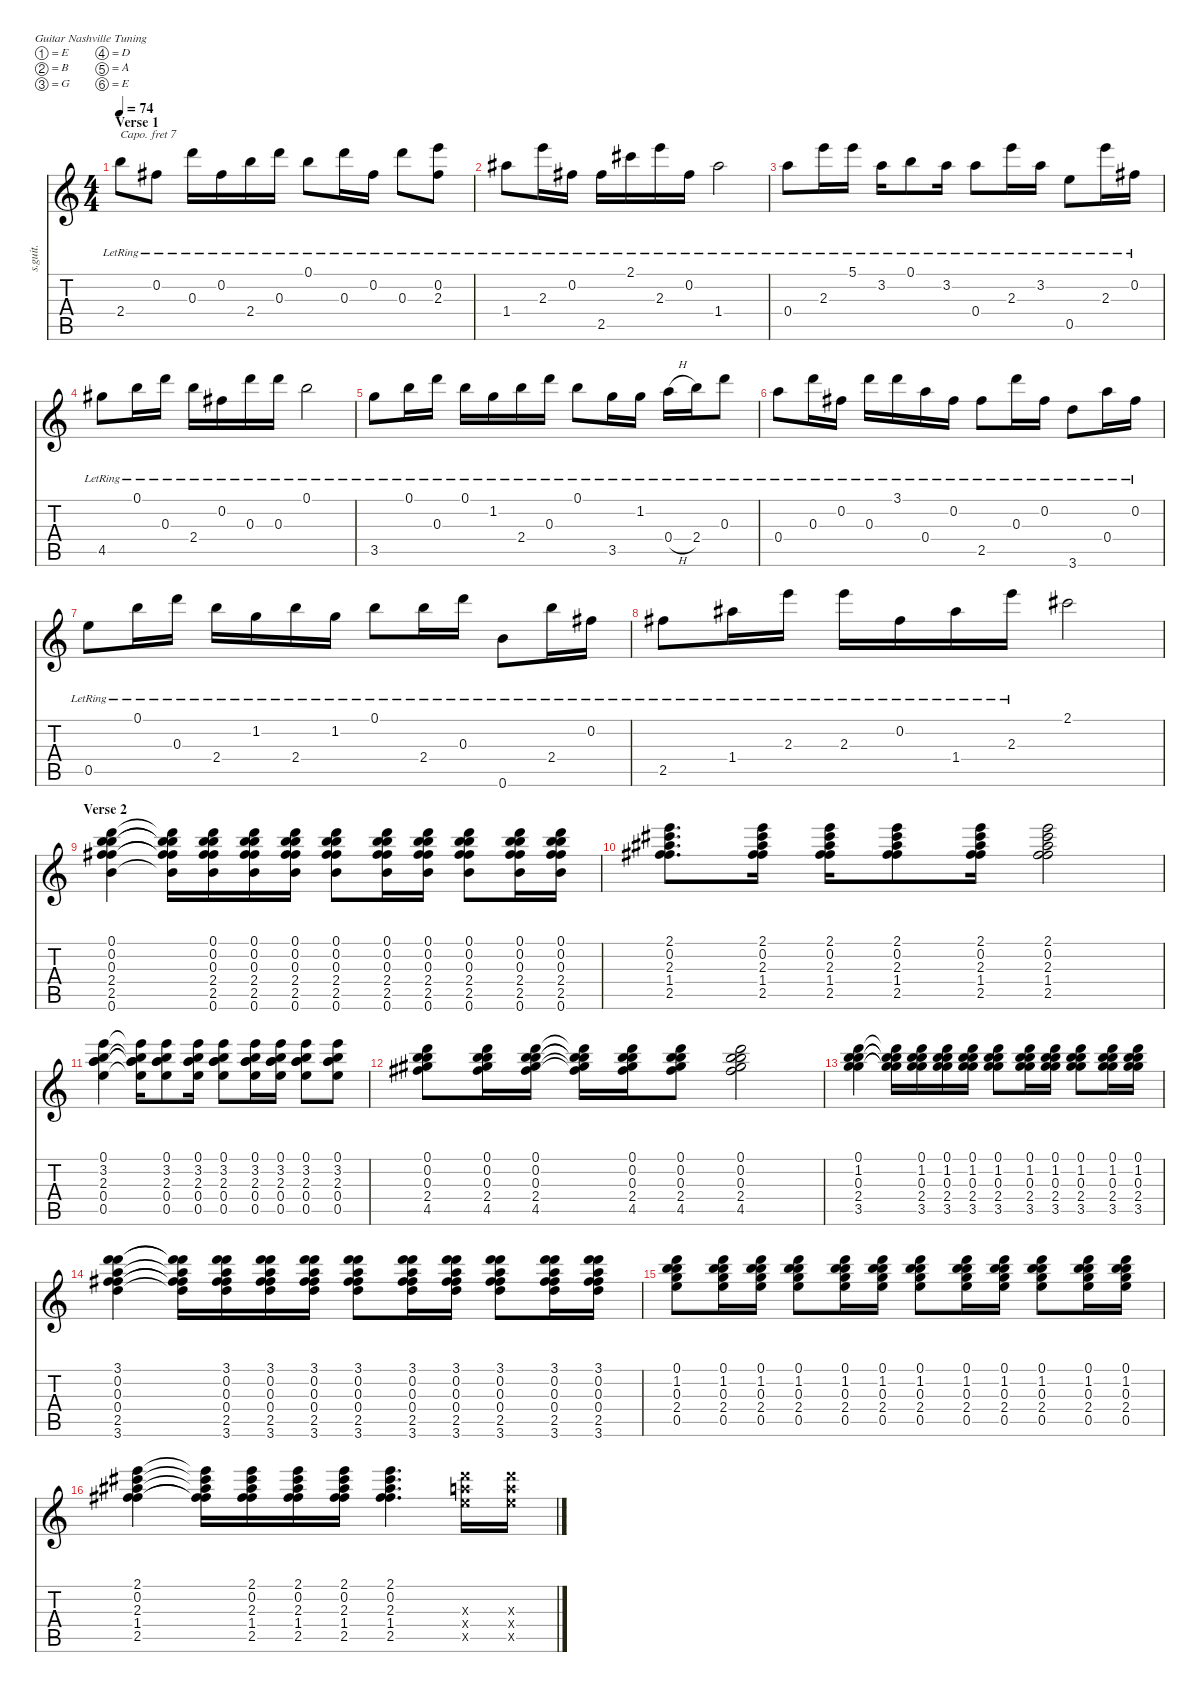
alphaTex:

\defaultSystemsLayout 4
\hideDynamics
\bracketExtendMode nobrackets
\track ("Glen Frey - 12 String Guitar" "s.guit.") {instrument acousticguitarsteel}
\staff {score tabs}
\capo 7
\tuning (E4 B3 G4 D4 A3 E3)
\ts (4 4)
\section ("" "Verse 1")
\tempo 74
\clef g2
\ks c
2.4{lr}.8{lyrics (0 "") lyrics (1 "") lyrics (2 "") lyrics (3 "") lyrics (4 "") dy f} 0.2{lr}.8{lyrics (0 "") lyrics (1 "") lyrics (2 "") lyrics (3 "") lyrics (4 "")} 0.3{lr}.16{lyrics (0 "") lyrics (1 "") lyrics (2 "") lyrics (3 "") lyrics (4 "")} 0.2{lr}.16{lyrics (0 "") lyrics (1 "") lyrics (2 "") lyrics (3 "") lyrics (4 "")} 2.4{lr}.16{lyrics (0 "") lyrics (1 "") lyrics (2 "") lyrics (3 "") lyrics (4 "")} 0.3{lr}.16{lyrics (0 "") lyrics (1 "") lyrics (2 "") lyrics (3 "") lyrics (4 "")} 0.1{lr}.8{lyrics (0 "") lyrics (1 "") lyrics (2 "") lyrics (3 "") lyrics (4 "")} 0.3{lr}.16{lyrics (0 "") lyrics (1 "") lyrics (2 "") lyrics (3 "") lyrics (4 "")} 0.2{lr}.16{lyrics (0 "") lyrics (1 "") lyrics (2 "") lyrics (3 "") lyrics (4 "")} 0.3{lr}.8{lyrics (0 "") lyrics (1 "") lyrics (2 "") lyrics (3 "") lyrics (4 "")} (0.2{lr} 2.3{lr}).8{lyrics (0 "") lyrics (1 "") lyrics (2 "") lyrics (3 "") lyrics (4 "")} |
1.4{lr acc #}.8{lyrics (0 "") lyrics (1 "") lyrics (2 "") lyrics (3 "") lyrics (4 "")} 2.3{lr}.16{lyrics (0 "") lyrics (1 "") lyrics (2 "") lyrics (3 "") lyrics (4 "")} 0.2{lr}.16{lyrics (0 "") lyrics (1 "") lyrics (2 "") lyrics (3 "") lyrics (4 "")} 2.5{lr}.16{lyrics (0 "") lyrics (1 "") lyrics (2 "") lyrics (3 "") lyrics (4 "")} 2.1{lr acc #}.16{lyrics (0 "") lyrics (1 "") lyrics (2 "") lyrics (3 "") lyrics (4 "")} 2.3{lr}.16{lyrics (0 "") lyrics (1 "") lyrics (2 "") lyrics (3 "") lyrics (4 "")} 0.2{lr}.16{lyrics (0 "") lyrics (1 "") lyrics (2 "") lyrics (3 "") lyrics (4 "")} 1.4{lr acc #}.2{lyrics (0 "") lyrics (1 "") lyrics (2 "") lyrics (3 "") lyrics (4 "")} |
0.4{lr}.8{lyrics (0 "") lyrics (1 "") lyrics (2 "") lyrics (3 "") lyrics (4 "")} 2.3{lr}.16{lyrics (0 "") lyrics (1 "") lyrics (2 "") lyrics (3 "") lyrics (4 "")} 5.1{lr}.16{lyrics (0 "") lyrics (1 "") lyrics (2 "") lyrics (3 "") lyrics (4 "")} 3.2{lr}.16{lyrics (0 "") lyrics (1 "") lyrics (2 "") lyrics (3 "") lyrics (4 "")} 0.1{lr}.8{lyrics (0 "") lyrics (1 "") lyrics (2 "") lyrics (3 "") lyrics (4 "")} 3.2{lr}.16{lyrics (0 "") lyrics (1 "") lyrics (2 "") lyrics (3 "") lyrics (4 "")} 0.4{lr}.8{lyrics (0 "") lyrics (1 "") lyrics (2 "") lyrics (3 "") lyrics (4 "")} 2.3{lr}.16{lyrics (0 "") lyrics (1 "") lyrics (2 "") lyrics (3 "") lyrics (4 "")} 3.2{lr}.16{lyrics (0 "") lyrics (1 "") lyrics (2 "") lyrics (3 "") lyrics (4 "")} 0.5{lr}.8{lyrics (0 "") lyrics (1 "") lyrics (2 "") lyrics (3 "") lyrics (4 "")} 2.3{lr}.16{lyrics (0 "") lyrics (1 "") lyrics (2 "") lyrics (3 "") lyrics (4 "")} 0.2{lr}.16{lyrics (0 "") lyrics (1 "") lyrics (2 "") lyrics (3 "") lyrics (4 "")} |
4.5{lr acc #}.8{lyrics (0 "") lyrics (1 "") lyrics (2 "") lyrics (3 "") lyrics (4 "")} 0.1{lr}.16{lyrics (0 "") lyrics (1 "") lyrics (2 "") lyrics (3 "") lyrics (4 "")} 0.3{lr}.16{lyrics (0 "") lyrics (1 "") lyrics (2 "") lyrics (3 "") lyrics (4 "")} 2.4{lr}.16{lyrics (0 "") lyrics (1 "") lyrics (2 "") lyrics (3 "") lyrics (4 "")} 0.2{lr}.16{lyrics (0 "") lyrics (1 "") lyrics (2 "") lyrics (3 "") lyrics (4 "")} 0.3{lr}.16{lyrics (0 "") lyrics (1 "") lyrics (2 "") lyrics (3 "") lyrics (4 "")} 0.3{lr}.16{lyrics (0 "") lyrics (1 "") lyrics (2 "") lyrics (3 "") lyrics (4 "")} 0.1{lr}.2{lyrics (0 "") lyrics (1 "") lyrics (2 "") lyrics (3 "") lyrics (4 "")} |
3.5{lr}.8{lyrics (0 "") lyrics (1 "") lyrics (2 "") lyrics (3 "") lyrics (4 "")} 0.1{lr}.16{lyrics (0 "") lyrics (1 "") lyrics (2 "") lyrics (3 "") lyrics (4 "")} 0.3{lr}.16{lyrics (0 "") lyrics (1 "") lyrics (2 "") lyrics (3 "") lyrics (4 "")} 0.1{lr}.16{lyrics (0 "") lyrics (1 "") lyrics (2 "") lyrics (3 "") lyrics (4 "")} 1.2{lr}.16{lyrics (0 "") lyrics (1 "") lyrics (2 "") lyrics (3 "") lyrics (4 "")} 2.4{lr}.16{lyrics (0 "") lyrics (1 "") lyrics (2 "") lyrics (3 "") lyrics (4 "")} 0.3{lr}.16{lyrics (0 "") lyrics (1 "") lyrics (2 "") lyrics (3 "") lyrics (4 "")} 0.1{lr}.8{lyrics (0 "") lyrics (1 "") lyrics (2 "") lyrics (3 "") lyrics (4 "")} 3.5{lr}.16{lyrics (0 "") lyrics (1 "") lyrics (2 "") lyrics (3 "") lyrics (4 "")} 1.2{lr}.16{lyrics (0 "") lyrics (1 "") lyrics (2 "") lyrics (3 "") lyrics (4 "")} 0.4{h lr}.16{lyrics (0 "") lyrics (1 "") lyrics (2 "") lyrics (3 "") lyrics (4 "")} 2.4{lr}.16{lyrics (0 "") lyrics (1 "") lyrics (2 "") lyrics (3 "") lyrics (4 "")} 0.3{lr}.8{lyrics (0 "") lyrics (1 "") lyrics (2 "") lyrics (3 "") lyrics (4 "")} |
0.4{lr}.8{lyrics (0 "") lyrics (1 "") lyrics (2 "") lyrics (3 "") lyrics (4 "")} 0.3{lr}.16{lyrics (0 "") lyrics (1 "") lyrics (2 "") lyrics (3 "") lyrics (4 "")} 0.2{lr}.16{lyrics (0 "") lyrics (1 "") lyrics (2 "") lyrics (3 "") lyrics (4 "")} 0.3{lr}.16{lyrics (0 "") lyrics (1 "") lyrics (2 "") lyrics (3 "") lyrics (4 "")} 3.1{lr}.16{lyrics (0 "") lyrics (1 "") lyrics (2 "") lyrics (3 "") lyrics (4 "")} 0.4{lr}.16{lyrics (0 "") lyrics (1 "") lyrics (2 "") lyrics (3 "") lyrics (4 "")} 0.2{lr}.16{lyrics (0 "") lyrics (1 "") lyrics (2 "") lyrics (3 "") lyrics (4 "")} 2.5{lr}.8{lyrics (0 "") lyrics (1 "") lyrics (2 "") lyrics (3 "") lyrics (4 "")} 0.3{lr}.16{lyrics (0 "") lyrics (1 "") lyrics (2 "") lyrics (3 "") lyrics (4 "")} 0.2{lr}.16{lyrics (0 "") lyrics (1 "") lyrics (2 "") lyrics (3 "") lyrics (4 "")} 3.6{lr}.8{lyrics (0 "") lyrics (1 "") lyrics (2 "") lyrics (3 "") lyrics (4 "")} 0.4{lr}.16{lyrics (0 "") lyrics (1 "") lyrics (2 "") lyrics (3 "") lyrics (4 "")} 0.2{lr}.16{lyrics (0 "") lyrics (1 "") lyrics (2 "") lyrics (3 "") lyrics (4 "")} |
0.5{lr}.8{lyrics (0 "") lyrics (1 "") lyrics (2 "") lyrics (3 "") lyrics (4 "")} 0.1{lr}.16{lyrics (0 "") lyrics (1 "") lyrics (2 "") lyrics (3 "") lyrics (4 "")} 0.3{lr}.16{lyrics (0 "") lyrics (1 "") lyrics (2 "") lyrics (3 "") lyrics (4 "")} 2.4{lr}.16{lyrics (0 "") lyrics (1 "") lyrics (2 "") lyrics (3 "") lyrics (4 "")} 1.2{lr}.16{lyrics (0 "") lyrics (1 "") lyrics (2 "") lyrics (3 "") lyrics (4 "")} 2.4{lr}.16{lyrics (0 "") lyrics (1 "") lyrics (2 "") lyrics (3 "") lyrics (4 "")} 1.2{lr}.16{lyrics (0 "") lyrics (1 "") lyrics (2 "") lyrics (3 "") lyrics (4 "")} 0.1{lr}.8{lyrics (0 "") lyrics (1 "") lyrics (2 "") lyrics (3 "") lyrics (4 "")} 2.4{lr}.16{lyrics (0 "") lyrics (1 "") lyrics (2 "") lyrics (3 "") lyrics (4 "")} 0.3{lr}.16{lyrics (0 "") lyrics (1 "") lyrics (2 "") lyrics (3 "") lyrics (4 "")} 0.6{lr}.8{lyrics (0 "") lyrics (1 "") lyrics (2 "") lyrics (3 "") lyrics (4 "")} 2.4{lr}.16{lyrics (0 "") lyrics (1 "") lyrics (2 "") lyrics (3 "") lyrics (4 "")} 0.2{lr}.16{lyrics (0 "") lyrics (1 "") lyrics (2 "") lyrics (3 "") lyrics (4 "")} |
2.5{lr}.8{lyrics (0 "") lyrics (1 "") lyrics (2 "") lyrics (3 "") lyrics (4 "")} 1.4{lr acc #}.16{lyrics (0 "") lyrics (1 "") lyrics (2 "") lyrics (3 "") lyrics (4 "")} 2.3{lr}.16{lyrics (0 "") lyrics (1 "") lyrics (2 "") lyrics (3 "") lyrics (4 "")} 2.3{lr}.16{lyrics (0 "") lyrics (1 "") lyrics (2 "") lyrics (3 "") lyrics (4 "")} 0.2{lr}.16{lyrics (0 "") lyrics (1 "") lyrics (2 "") lyrics (3 "") lyrics (4 "")} 1.4{lr acc #}.16{lyrics (0 "") lyrics (1 "") lyrics (2 "") lyrics (3 "") lyrics (4 "")} 2.3{lr}.16{lyrics (0 "") lyrics (1 "") lyrics (2 "") lyrics (3 "") lyrics (4 "")} 2.1{acc #}.2{lyrics (0 "") lyrics (1 "") lyrics (2 "") lyrics (3 "") lyrics (4 "")} |
\section ("" "Verse 2")
(0.1 0.2 0.3 2.4 2.5 0.6).4{lyrics (0 "") lyrics (1 "") lyrics (2 "") lyrics (3 "") lyrics (4 "")} (0.1{t} 0.2{t} 0.3{t} 2.4{t} 2.5{t} 0.6{t}).16{lyrics (0 "") lyrics (1 "") lyrics (2 "") lyrics (3 "") lyrics (4 "")} (0.1 0.2 0.3 2.4 2.5 0.6).16{lyrics (0 "") lyrics (1 "") lyrics (2 "") lyrics (3 "") lyrics (4 "")} (0.1 0.2 0.3 2.4 2.5 0.6).16{lyrics (0 "") lyrics (1 "") lyrics (2 "") lyrics (3 "") lyrics (4 "")} (0.1 0.2 0.3 2.4 2.5 0.6).16{lyrics (0 "") lyrics (1 "") lyrics (2 "") lyrics (3 "") lyrics (4 "")} (0.1 0.2 0.3 2.4 2.5 0.6).8{lyrics (0 "") lyrics (1 "") lyrics (2 "") lyrics (3 "") lyrics (4 "")} (0.1 0.2 0.3 2.4 2.5 0.6).16{lyrics (0 "") lyrics (1 "") lyrics (2 "") lyrics (3 "") lyrics (4 "")} (0.1 0.2 0.3 2.4 2.5 0.6).16{lyrics (0 "") lyrics (1 "") lyrics (2 "") lyrics (3 "") lyrics (4 "")} (0.1 0.2 0.3 2.4 2.5 0.6).8{lyrics (0 "") lyrics (1 "") lyrics (2 "") lyrics (3 "") lyrics (4 "")} (0.1 0.2 0.3 2.4 2.5 0.6).16{lyrics (0 "") lyrics (1 "") lyrics (2 "") lyrics (3 "") lyrics (4 "")} (0.1 0.2 0.3 2.4 2.5 0.6).16{lyrics (0 "") lyrics (1 "") lyrics (2 "") lyrics (3 "") lyrics (4 "")} |
(2.1{acc #} 0.2 2.3 1.4{acc #} 2.5).8{d lyrics (0 "") lyrics (1 "") lyrics (2 "") lyrics (3 "") lyrics (4 "")} (2.1{acc #} 0.2 2.3 1.4{acc #} 2.5).16{lyrics (0 "") lyrics (1 "") lyrics (2 "") lyrics (3 "") lyrics (4 "")} (2.1{acc #} 0.2 2.3 1.4{acc #} 2.5).16{lyrics (0 "") lyrics (1 "") lyrics (2 "") lyrics (3 "") lyrics (4 "")} (2.1{acc #} 0.2 2.3 1.4{acc #} 2.5).8{lyrics (0 "") lyrics (1 "") lyrics (2 "") lyrics (3 "") lyrics (4 "")} (2.1{acc #} 0.2 2.3 1.4{acc #} 2.5).16{lyrics (0 "") lyrics (1 "") lyrics (2 "") lyrics (3 "") lyrics (4 "")} (2.1{acc #} 0.2 2.3 1.4{acc #} 2.5).2{lyrics (0 "") lyrics (1 "") lyrics (2 "") lyrics (3 "") lyrics (4 "")} |
(0.1 3.2 2.3 0.4 0.5).4{lyrics (0 "") lyrics (1 "") lyrics (2 "") lyrics (3 "") lyrics (4 "")} (0.1{t} 3.2{t} 2.3{t} 0.4{t} 0.5{t}).16{lyrics (0 "") lyrics (1 "") lyrics (2 "") lyrics (3 "") lyrics (4 "")} (0.1 3.2 2.3 0.4 0.5).8{lyrics (0 "") lyrics (1 "") lyrics (2 "") lyrics (3 "") lyrics (4 "")} (0.1 3.2 2.3 0.4 0.5).16{lyrics (0 "") lyrics (1 "") lyrics (2 "") lyrics (3 "") lyrics (4 "")} (0.1 3.2 2.3 0.4 0.5).8{lyrics (0 "") lyrics (1 "") lyrics (2 "") lyrics (3 "") lyrics (4 "")} (0.1 3.2 2.3 0.4 0.5).16{lyrics (0 "") lyrics (1 "") lyrics (2 "") lyrics (3 "") lyrics (4 "")} (0.1 3.2 2.3 0.4 0.5).16{lyrics (0 "") lyrics (1 "") lyrics (2 "") lyrics (3 "") lyrics (4 "")} (0.1 3.2 2.3 0.4 0.5).8{lyrics (0 "") lyrics (1 "") lyrics (2 "") lyrics (3 "") lyrics (4 "")} (0.1 3.2 2.3 0.4 0.5).8{lyrics (0 "") lyrics (1 "") lyrics (2 "") lyrics (3 "") lyrics (4 "")} |
(0.1 0.2 0.3 2.4 4.5{acc #}).8{lyrics (0 "") lyrics (1 "") lyrics (2 "") lyrics (3 "") lyrics (4 "")} (0.1 0.2 0.3 2.4 4.5{acc #}).16{lyrics (0 "") lyrics (1 "") lyrics (2 "") lyrics (3 "") lyrics (4 "")} (0.1 0.2 0.3 2.4 4.5{acc #}).16{lyrics (0 "") lyrics (1 "") lyrics (2 "") lyrics (3 "") lyrics (4 "")} (0.1{t} 0.2{t} 0.3{t} 2.4{t} 4.5{t acc #}).16{lyrics (0 "") lyrics (1 "") lyrics (2 "") lyrics (3 "") lyrics (4 "")} (0.1 0.2 0.3 2.4 4.5{acc #}).16{lyrics (0 "") lyrics (1 "") lyrics (2 "") lyrics (3 "") lyrics (4 "")} (0.1 0.2 0.3 2.4 4.5{acc #}).8{lyrics (0 "") lyrics (1 "") lyrics (2 "") lyrics (3 "") lyrics (4 "")} (0.1 0.2 0.3 2.4 4.5{acc #}).2{lyrics (0 "") lyrics (1 "") lyrics (2 "") lyrics (3 "") lyrics (4 "")} |
(0.1 1.2 0.3 2.4 3.5).4{lyrics (0 "") lyrics (1 "") lyrics (2 "") lyrics (3 "") lyrics (4 "")} (0.1{t} 1.2{t} 0.3{t} 2.4{t} 3.5{t}).16{lyrics (0 "") lyrics (1 "") lyrics (2 "") lyrics (3 "") lyrics (4 "")} (0.1 1.2 0.3 2.4 3.5).16{lyrics (0 "") lyrics (1 "") lyrics (2 "") lyrics (3 "") lyrics (4 "")} (0.1 1.2 0.3 2.4 3.5).16{lyrics (0 "") lyrics (1 "") lyrics (2 "") lyrics (3 "") lyrics (4 "")} (0.1 1.2 0.3 2.4 3.5).16{lyrics (0 "") lyrics (1 "") lyrics (2 "") lyrics (3 "") lyrics (4 "")} (0.1 1.2 0.3 2.4 3.5).8{lyrics (0 "") lyrics (1 "") lyrics (2 "") lyrics (3 "") lyrics (4 "")} (0.1 1.2 0.3 2.4 3.5).16{lyrics (0 "") lyrics (1 "") lyrics (2 "") lyrics (3 "") lyrics (4 "")} (0.1 1.2 0.3 2.4 3.5).16{lyrics (0 "") lyrics (1 "") lyrics (2 "") lyrics (3 "") lyrics (4 "")} (0.1 1.2 0.3 2.4 3.5).8{lyrics (0 "") lyrics (1 "") lyrics (2 "") lyrics (3 "") lyrics (4 "")} (0.1 1.2 0.3 2.4 3.5).16{lyrics (0 "") lyrics (1 "") lyrics (2 "") lyrics (3 "") lyrics (4 "")} (0.1 1.2 0.3 2.4 3.5).16{lyrics (0 "") lyrics (1 "") lyrics (2 "") lyrics (3 "") lyrics (4 "")} |
(3.1 0.2 0.3 0.4 2.5 3.6).4{lyrics (0 "") lyrics (1 "") lyrics (2 "") lyrics (3 "") lyrics (4 "")} (3.1{t} 0.2{t} 0.3{t} 0.4{t} 2.5{t} 3.6{t}).16{lyrics (0 "") lyrics (1 "") lyrics (2 "") lyrics (3 "") lyrics (4 "")} (3.1 0.2 0.3 0.4 2.5 3.6).16{lyrics (0 "") lyrics (1 "") lyrics (2 "") lyrics (3 "") lyrics (4 "")} (3.1 0.2 0.3 0.4 2.5 3.6).16{lyrics (0 "") lyrics (1 "") lyrics (2 "") lyrics (3 "") lyrics (4 "")} (3.1 0.2 0.3 0.4 2.5 3.6).16{lyrics (0 "") lyrics (1 "") lyrics (2 "") lyrics (3 "") lyrics (4 "")} (3.1 0.2 0.3 0.4 2.5 3.6).8{lyrics (0 "") lyrics (1 "") lyrics (2 "") lyrics (3 "") lyrics (4 "")} (3.1 0.2 0.3 0.4 2.5 3.6).16{lyrics (0 "") lyrics (1 "") lyrics (2 "") lyrics (3 "") lyrics (4 "")} (3.1 0.2 0.3 0.4 2.5 3.6).16{lyrics (0 "") lyrics (1 "") lyrics (2 "") lyrics (3 "") lyrics (4 "")} (3.1 0.2 0.3 0.4 2.5 3.6).8{lyrics (0 "") lyrics (1 "") lyrics (2 "") lyrics (3 "") lyrics (4 "")} (3.1 0.2 0.3 0.4 2.5 3.6).16{lyrics (0 "") lyrics (1 "") lyrics (2 "") lyrics (3 "") lyrics (4 "")} (3.1 0.2 0.3 0.4 2.5 3.6).16{lyrics (0 "") lyrics (1 "") lyrics (2 "") lyrics (3 "") lyrics (4 "")} |
(0.1 1.2 0.3 2.4 0.5).8{lyrics (0 "") lyrics (1 "") lyrics (2 "") lyrics (3 "") lyrics (4 "")} (0.1 1.2 0.3 2.4 0.5).16{lyrics (0 "") lyrics (1 "") lyrics (2 "") lyrics (3 "") lyrics (4 "")} (0.1 1.2 0.3 2.4 0.5).16{lyrics (0 "") lyrics (1 "") lyrics (2 "") lyrics (3 "") lyrics (4 "")} (0.1 1.2 0.3 2.4 0.5).8{lyrics (0 "") lyrics (1 "") lyrics (2 "") lyrics (3 "") lyrics (4 "")} (0.1 1.2 0.3 2.4 0.5).16{lyrics (0 "") lyrics (1 "") lyrics (2 "") lyrics (3 "") lyrics (4 "")} (0.1 1.2 0.3 2.4 0.5).16{lyrics (0 "") lyrics (1 "") lyrics (2 "") lyrics (3 "") lyrics (4 "")} (0.1 1.2 0.3 2.4 0.5).8{lyrics (0 "") lyrics (1 "") lyrics (2 "") lyrics (3 "") lyrics (4 "")} (0.1 1.2 0.3 2.4 0.5).16{lyrics (0 "") lyrics (1 "") lyrics (2 "") lyrics (3 "") lyrics (4 "")} (0.1 1.2 0.3 2.4 0.5).16{lyrics (0 "") lyrics (1 "") lyrics (2 "") lyrics (3 "") lyrics (4 "")} (0.1 1.2 0.3 2.4 0.5).8{lyrics (0 "") lyrics (1 "") lyrics (2 "") lyrics (3 "") lyrics (4 "")} (0.1 1.2 0.3 2.4 0.5).16{lyrics (0 "") lyrics (1 "") lyrics (2 "") lyrics (3 "") lyrics (4 "")} (0.1 1.2 0.3 2.4 0.5).16{lyrics (0 "") lyrics (1 "") lyrics (2 "") lyrics (3 "") lyrics (4 "")} |
(2.1{acc #} 0.2 2.3 1.4{acc #} 2.5).4{lyrics (0 "") lyrics (1 "") lyrics (2 "") lyrics (3 "") lyrics (4 "")} (2.1{t acc #} 0.2{t} 2.3{t} 1.4{t acc #} 2.5{t}).16{lyrics (0 "") lyrics (1 "") lyrics (2 "") lyrics (3 "") lyrics (4 "")} (2.1{acc #} 0.2 2.3 1.4{acc #} 2.5).16{lyrics (0 "") lyrics (1 "") lyrics (2 "") lyrics (3 "") lyrics (4 "")} (2.1{acc #} 0.2 2.3 1.4{acc #} 2.5).16{lyrics (0 "") lyrics (1 "") lyrics (2 "") lyrics (3 "") lyrics (4 "")} (2.1{acc #} 0.2 2.3 1.4{acc #} 2.5).16{lyrics (0 "") lyrics (1 "") lyrics (2 "") lyrics (3 "") lyrics (4 "")} (2.1{acc #} 0.2 2.3 1.4{acc #} 2.5).4{d lyrics (0 "") lyrics (1 "") lyrics (2 "") lyrics (3 "") lyrics (4 "")} (0.3{x} 0.4{x} 0.5{x}).16{lyrics (0 "") lyrics (1 "") lyrics (2 "") lyrics (3 "") lyrics (4 "")} (0.3{x} 0.4{x} 0.5{x}).16{lyrics (0 "") lyrics (1 "") lyrics (2 "") lyrics (3 "") lyrics (4 "")}
